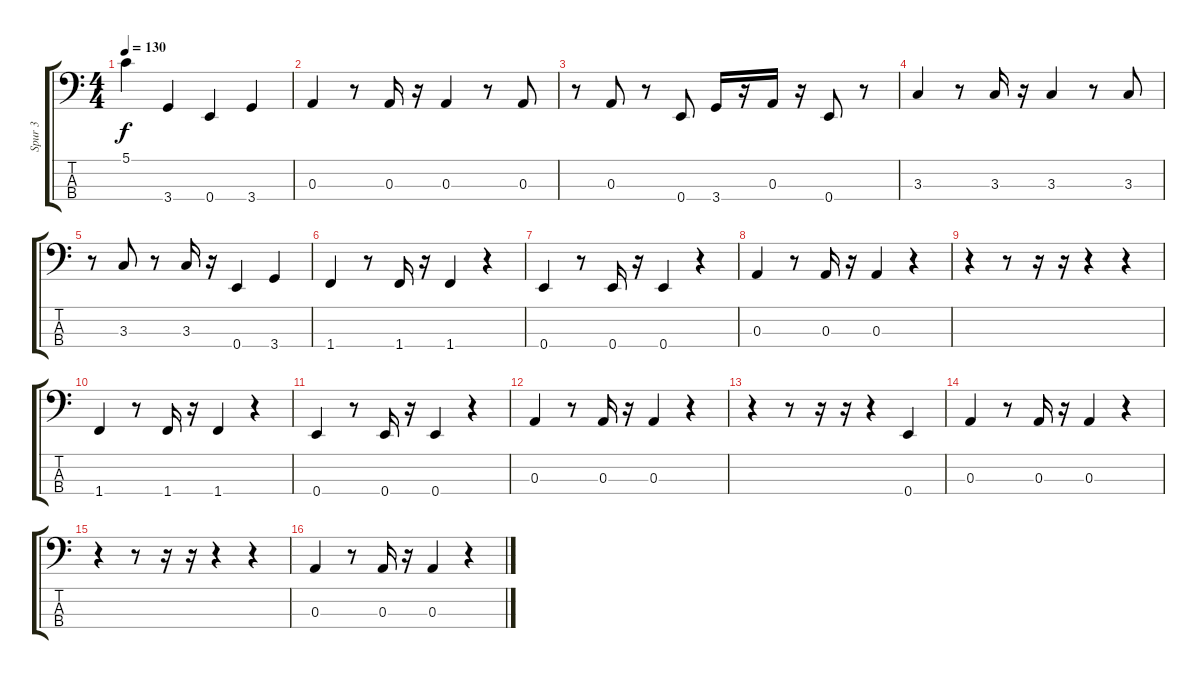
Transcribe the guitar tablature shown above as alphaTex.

\track ("Spur 3" "Spur 3") {instrument fretlessbass}
\staff {score tabs}
\tuning (G2 D2 A1 E1) {hide}
\ts (4 4)
\tempo 130
\clef f4
\ks c
5.1{t}.4{dy f} 3.4.4 0.4.4 3.4.4 |
0.3.4 r.8 0.3.16 r.16 0.3.4 r.8 0.3.8 |
r.8 0.3.8 r.8 0.4.8 3.4.16 r.16 0.3.16 r.16 0.4.8 r.8 |
3.3.4 r.8 3.3.16 r.16 3.3.4 r.8 3.3.8 |
r.8 3.3.8 r.8 3.3.16 r.16 0.4.4 3.4.4 |
1.4.4 r.8 1.4.16 r.16 1.4.4 r.4 |
0.4.4 r.8 0.4.16 r.16 0.4.4 r.4 |
0.3.4 r.8 0.3.16 r.16 0.3.4 r.4 |
r.4 r.8 r.16 r.16 r.4 r.4 |
1.4.4 r.8 1.4.16 r.16 1.4.4 r.4 |
0.4.4 r.8 0.4.16 r.16 0.4.4 r.4 |
0.3.4 r.8 0.3.16 r.16 0.3.4 r.4 |
r.4 r.8 r.16 r.16 r.4 0.4.4 |
0.3.4 r.8 0.3.16 r.16 0.3.4 r.4 |
r.4 r.8 r.16 r.16 r.4 r.4 |
0.3.4 r.8 0.3.16 r.16 0.3.4 r.4
